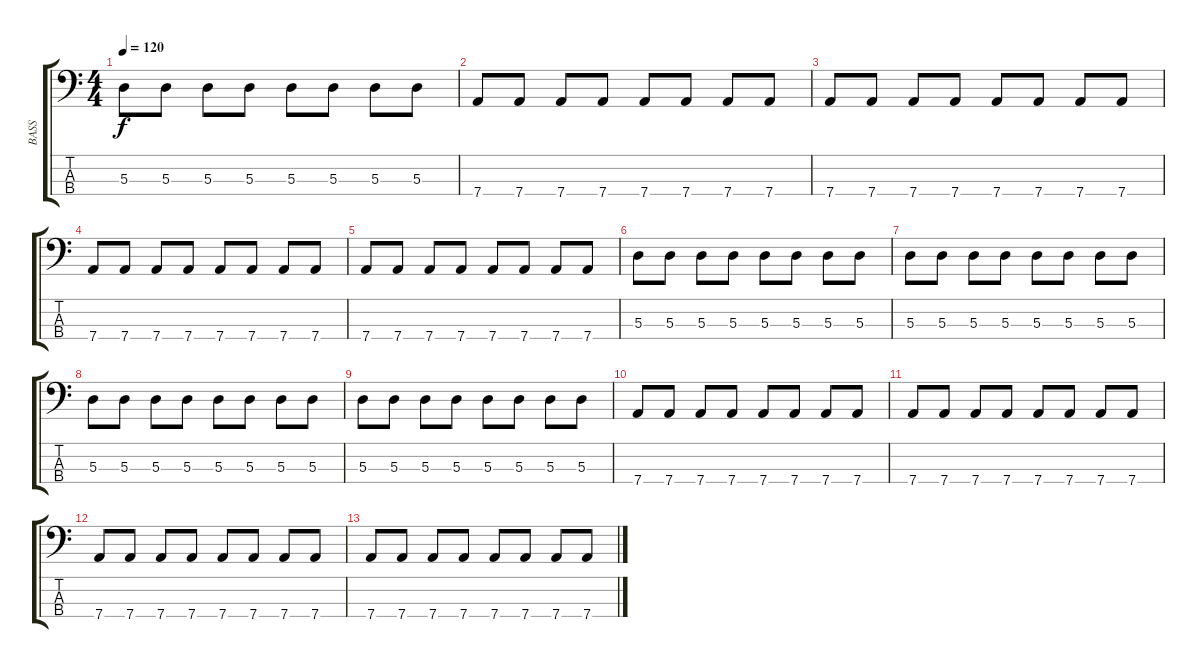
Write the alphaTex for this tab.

\track ("BASS" "BASS") {instrument electricbasspick}
\staff {score tabs}
\tuning (G2 D2 A1 D1) {hide}
\ts (4 4)
\tempo 120
\clef f4
\ks c
5.3.8{dy f} 5.3.8 5.3.8 5.3.8 5.3.8 5.3.8 5.3.8 5.3.8 |
7.4.8 7.4.8 7.4.8 7.4.8 7.4.8 7.4.8 7.4.8 7.4.8 |
7.4.8 7.4.8 7.4.8 7.4.8 7.4.8 7.4.8 7.4.8 7.4.8 |
7.4.8 7.4.8 7.4.8 7.4.8 7.4.8 7.4.8 7.4.8 7.4.8 |
7.4.8 7.4.8 7.4.8 7.4.8 7.4.8 7.4.8 7.4.8 7.4.8 |
5.3.8 5.3.8 5.3.8 5.3.8 5.3.8 5.3.8 5.3.8 5.3.8 |
5.3.8 5.3.8 5.3.8 5.3.8 5.3.8 5.3.8 5.3.8 5.3.8 |
5.3.8 5.3.8 5.3.8 5.3.8 5.3.8 5.3.8 5.3.8 5.3.8 |
5.3.8 5.3.8 5.3.8 5.3.8 5.3.8 5.3.8 5.3.8 5.3.8 |
7.4.8 7.4.8 7.4.8 7.4.8 7.4.8 7.4.8 7.4.8 7.4.8 |
7.4.8 7.4.8 7.4.8 7.4.8 7.4.8 7.4.8 7.4.8 7.4.8 |
7.4.8 7.4.8 7.4.8 7.4.8 7.4.8 7.4.8 7.4.8 7.4.8 |
7.4.8 7.4.8 7.4.8 7.4.8 7.4.8 7.4.8 7.4.8 7.4.8
